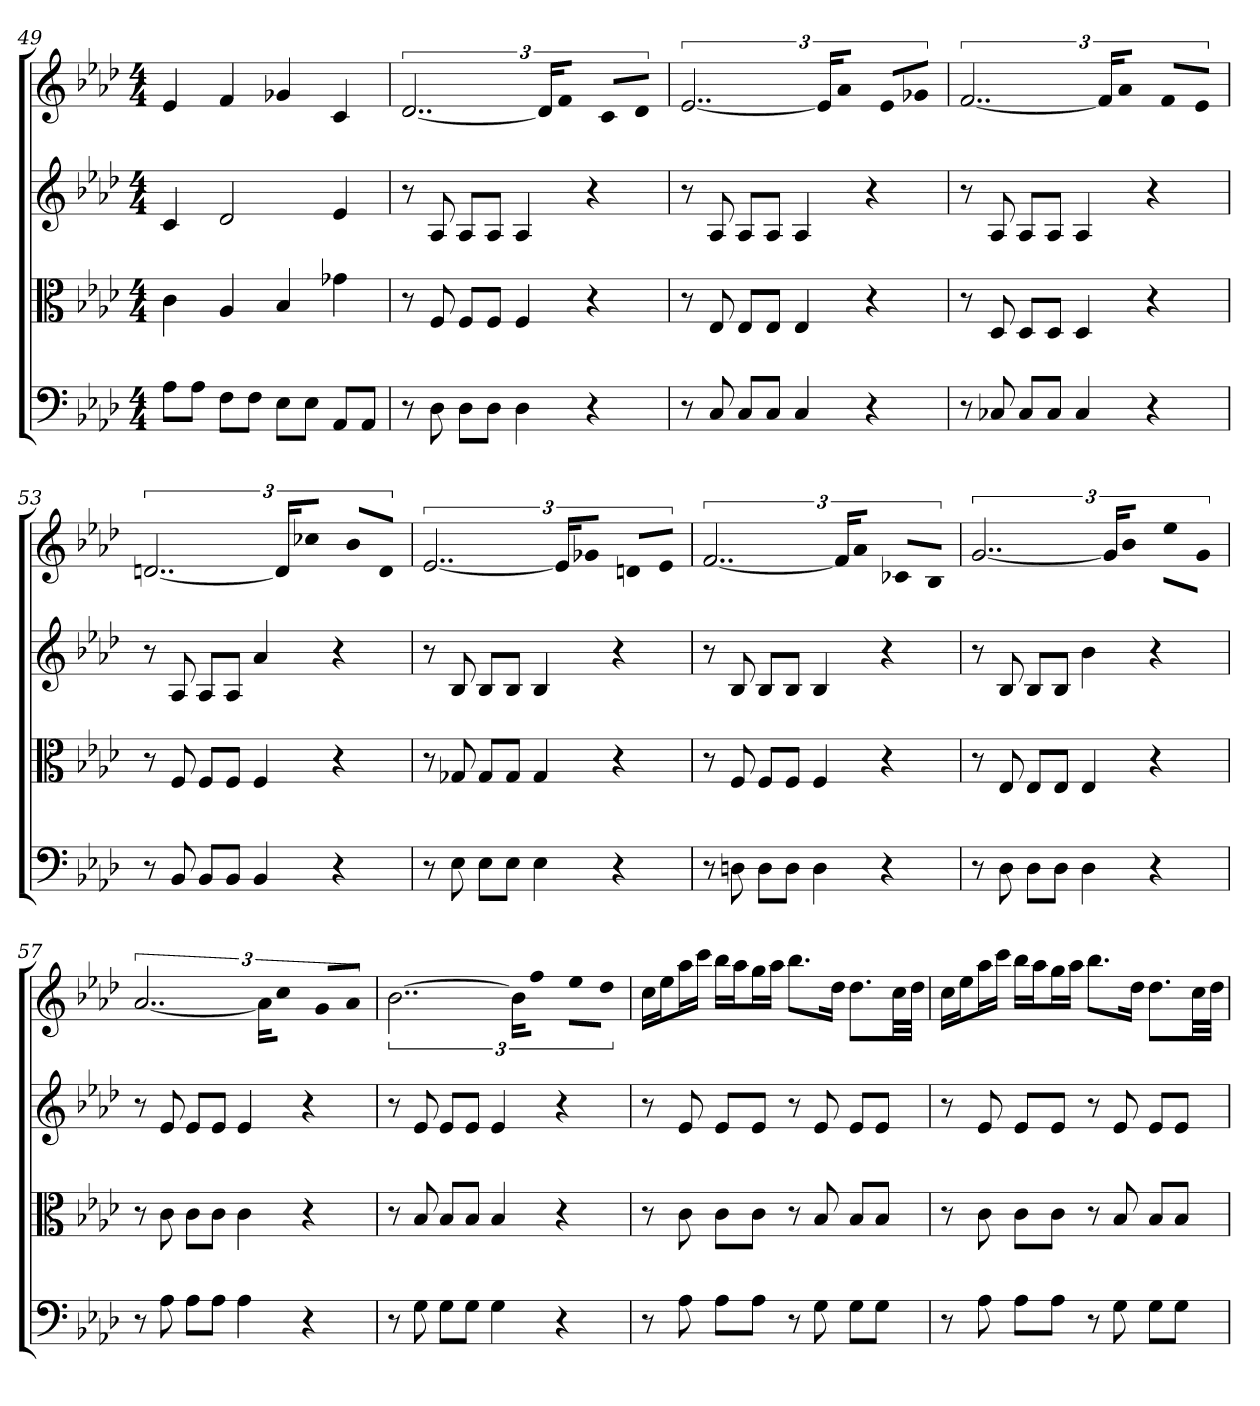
**kern	**kern	**kern	**kern
*part4	*part3	*part2	*part1
*staff4	*staff3	*staff2	*staff1
*clefF4	*clefC3	*	*
*k[b-e-a-d-]	*k[b-e-a-d-]	*k[b-e-a-d-]	*k[b-e-a-d-]
*f:	*f:	*f:	*f:
*M4/4	*M4/4	*M4/4	*M4/4
=49	=49	=49	=49
8A-\L	4c	4c	4e-
8A-\J	.	.	.
8F\L	4A-	2d-	4f
8F\J	.	.	.
8E-\L	4B-	.	4g-X
8E-\J	.	.	.
8AA-/L	4g-X	4e-	4c
8AA-/J	.	.	.
=50	=50	=50	=50
8r	8r	8r	[3..d-
8D-	8F	8A-	.
8D-\L	8F/L	8A-L	.
8D-\J	8F/J	8A-J	.
4D-	4F	4A-	.
.	.	.	24d-KL]
.	.	.	8fJ
4r	4r	4r	8cL
.	.	.	8d-J
=51	=51	=51	=51
8r	8r	8r	[3..e-
8C	8E-	8A-	.
8C/L	8E-/L	8A-L	.
8C/J	8E-/J	8A-J	.
4C	4E-	4A-	.
.	.	.	24e-KL]
.	.	.	8a-J
4r	4r	4r	8e-L
.	.	.	8g-XJ
=52	=52	=52	=52
8r	8r	8r	[3..f
8C-X	8D-	8A-	.
8C-/L	8D-/L	8A-L	.
8C-/J	8D-/J	8A-J	.
4C-	4D-	4A-	.
.	.	.	24fKL]
.	.	.	8a-J
4r	4r	4r	8fL
.	.	.	8e-J
=53	=53	=53	=53
8r	8r	8r	[3..dn
8BB-	8F	8A-	.
8BB-/L	8F/L	8A-L	.
8BB-/J	8F/J	8A-J	.
4BB-	4F	4a-	.
.	.	.	24dKL]
.	.	.	8cc-XJ
4r	4r	4r	8b-L
.	.	.	8dJ
=54	=54	=54	=54
8r	8r	8r	[3..e-
8E-	8G-X	8B-	.
8E-\L	8G-/L	8B-L	.
8E-\J	8G-/J	8B-J	.
4E-	4G-	4B-	.
.	.	.	24e-KL]
.	.	.	8g-XJ
4r	4r	4r	8dnL
.	.	.	8e-J
=55	=55	=55	=55
8r	8r	8r	[3..f
8Dn	8F	8B-	.
8D\L	8F/L	8B-L	.
8D\J	8F/J	8B-J	.
4D	4F	4B-	.
.	.	.	24fKL]
.	.	.	8a-J
4r	4r	4r	8c-XL
.	.	.	8B-J
=56	=56	=56	=56
8r	8r	8r	[3..g
8D-	8E-	8B-	.
8D-\L	8E-/L	8B-L	.
8D-\J	8E-/J	8B-J	.
4D-	4E-	4b-	.
.	.	.	24gKL]
.	.	.	8b-J
4r	4r	4r	8ee-L
.	.	.	8gJ
=57	=57	=57	=57
8r	8r	8r	[3..a-
8A-	8c	8e-	.
8A-\L	8c\L	8e-L	.
8A-\J	8c\J	8e-J	.
4A-	4c	4e-	.
.	.	.	24a-KL]
.	.	.	8ccJ
4r	4r	4r	8gL
.	.	.	8a-J
=58	=58	=58	=58
8r	8r	8r	[3..b-
8G	8B-	8e-	.
8G\L	8B-/L	8e-L	.
8G\J	8B-/J	8e-J	.
4G	4B-	4e-	.
.	.	.	24b-KL]
.	.	.	8ffJ
4r	4r	4r	8ee-L
.	.	.	8dd-J
=59	=59	=59	=59
8r	8r	8r	16ccLL
.	.	.	16ee-J
8A-	8c	8e-	16aa-L
.	.	.	16cccJJ
8A-\L	8c\L	8e-L	16bb-LL
.	.	.	16aa-J
8A-\J	8c\J	8e-J	16ggL
.	.	.	16aa-JJ
8r	8r	8r	8.bb-L
8G	8B-	8e-	.
.	.	.	16dd-Jk
8G\L	8B-/L	8e-L	8.dd-L
8G\J	8B-/J	8e-J	.
.	.	.	32ccLL
.	.	.	32dd-JJJ
=60	=60	=60	=60
8r	8r	8r	16ccLL
.	.	.	16ee-J
8A-	8c	8e-	16aa-L
.	.	.	16cccJJ
8A-\L	8c\L	8e-L	16bb-LL
.	.	.	16aa-J
8A-\J	8c\J	8e-J	16ggL
.	.	.	16aa-JJ
8r	8r	8r	8.bb-L
8G	8B-	8e-	.
.	.	.	16dd-Jk
8G\L	8B-/L	8e-L	8.dd-L
8G\J	8B-/J	8e-J	.
.	.	.	32ccLL
.	.	.	32dd-JJJ
=	=	=	=
*-	*-	*-	*-
